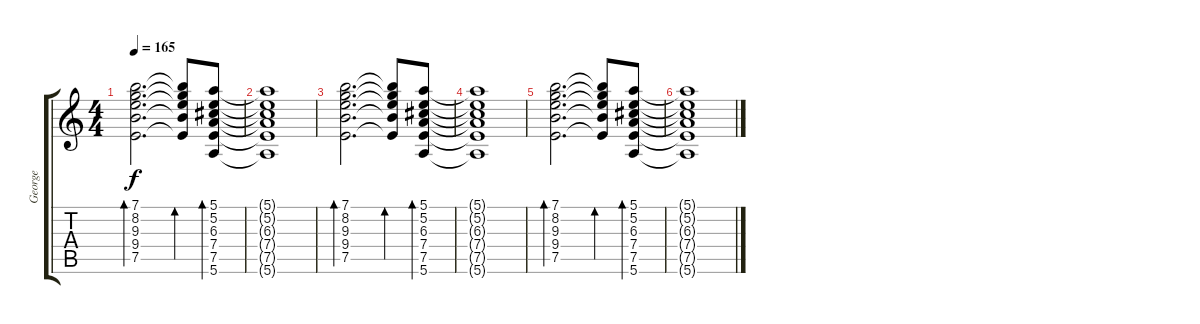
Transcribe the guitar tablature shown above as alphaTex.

\track ("George" "George") {instrument electricguitarclean}
\staff {score tabs}
\tuning (E4 B3 G3 D3 A2 E2) {hide}
\ts (4 4)
\tempo 165
\clef g2
\ks c
(7.1 8.2 9.3 9.4 7.5).2{d bd 240 dy f volume 9} (7.1{t} 8.2{t} 9.3{t} 9.4{t} 7.5{t}).8{bd 240} (5.1 5.2 6.3 7.4 7.5 5.6).8{bd 240} |
(5.1{t} 5.2{t} 6.3{t} 7.4{t} 7.5{t} 5.6{t}).1{volume 8} |
(7.1 8.2 9.3 9.4 7.5).2{d bd 240 volume 6} (7.1{t} 8.2{t} 9.3{t} 9.4{t} 7.5{t}).8{bd 240} (5.1 5.2 6.3 7.4 7.5 5.6).8{bd 240 volume 4} |
(5.1{t} 5.2{t} 6.3{t} 7.4{t} 7.5{t} 5.6{t}).1 |
(7.1 8.2 9.3 9.4 7.5).2{d bd 240 volume 3} (7.1{t} 8.2{t} 9.3{t} 9.4{t} 7.5{t}).8{bd 240} (5.1 5.2 6.3 7.4 7.5 5.6).8{bd 240 volume 2} |
(5.1{t} 5.2{t} 6.3{t} 7.4{t} 7.5{t} 5.6{t}).1
